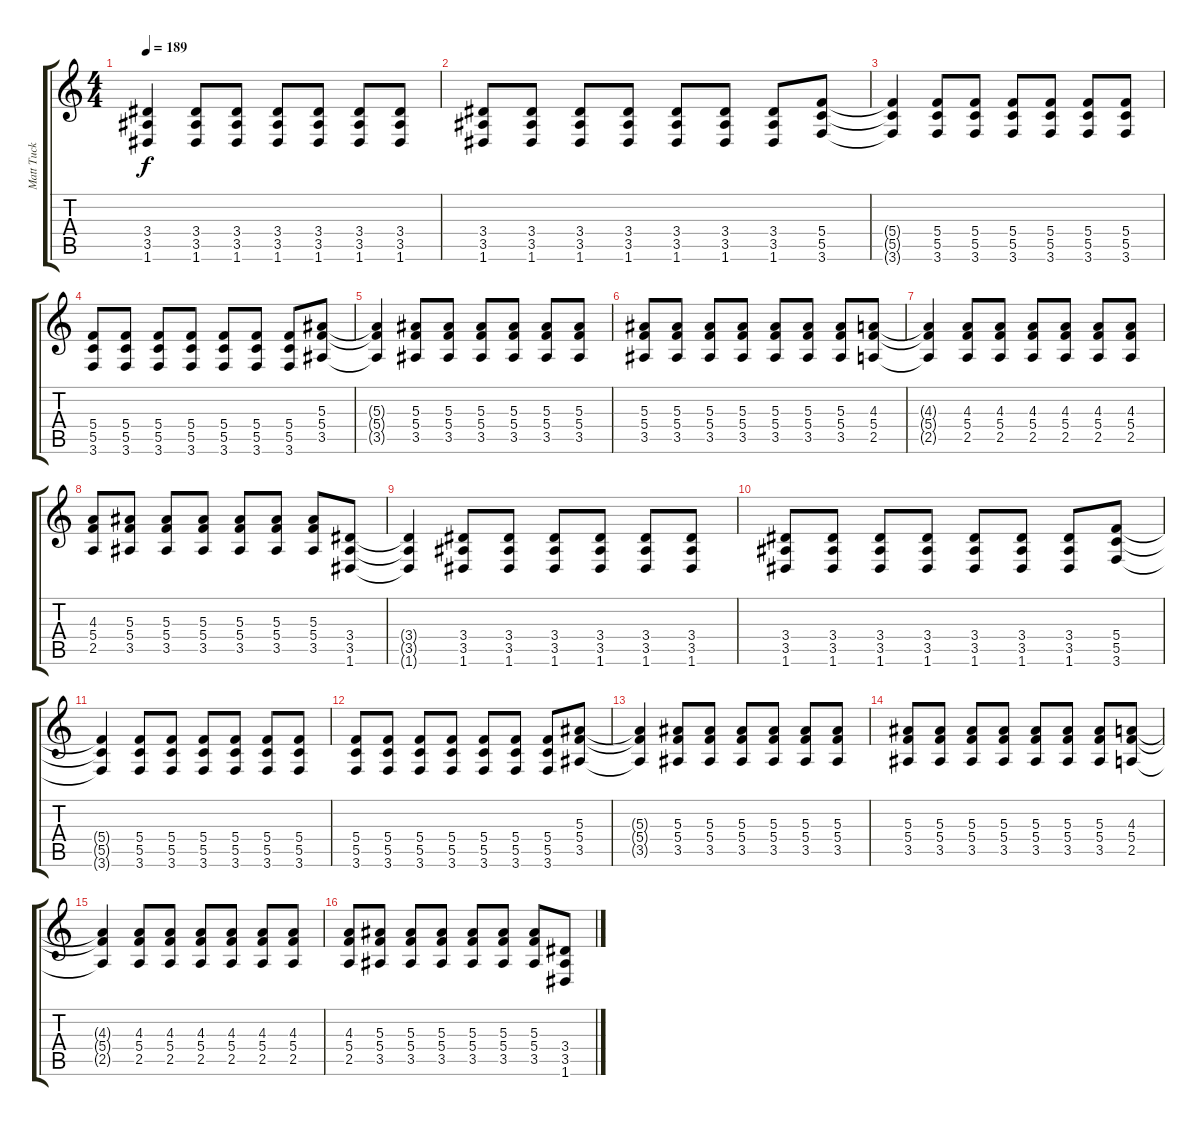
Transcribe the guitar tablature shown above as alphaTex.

\track ("Matt Tuck" "Matt Tuck") {instrument distortionguitar}
\staff {score tabs}
\tuning (D4 A3 F3 C3 G2 D2) {hide}
\ts (4 4)
\tempo 189
\clef g2
\ks c
(3.4{t} 3.5{t} 1.6{t}).4{dy f} (3.4 3.5 1.6).8 (3.4 3.5 1.6).8 (3.4 3.5 1.6).8 (3.4 3.5 1.6).8 (3.4 3.5 1.6).8 (3.4 3.5 1.6).8 |
(3.4 3.5 1.6).8 (3.4 3.5 1.6).8 (3.4 3.5 1.6).8 (3.4 3.5 1.6).8 (3.4 3.5 1.6).8 (3.4 3.5 1.6).8 (3.4 3.5 1.6).8 (5.4 5.5 3.6).8 |
(5.4{t} 5.5{t} 3.6{t}).4 (5.4 5.5 3.6).8 (5.4 5.5 3.6).8 (5.4 5.5 3.6).8 (5.4 5.5 3.6).8 (5.4 5.5 3.6).8 (5.4 5.5 3.6).8 |
(5.4 5.5 3.6).8 (5.4 5.5 3.6).8 (5.4 5.5 3.6).8 (5.4 5.5 3.6).8 (5.4 5.5 3.6).8 (5.4 5.5 3.6).8 (5.4 5.5 3.6).8 (5.3 5.4 3.5).8 |
(5.3{t} 5.4{t} 3.5{t}).4 (5.3 5.4 3.5).8 (5.3 5.4 3.5).8 (5.3 5.4 3.5).8 (5.3 5.4 3.5).8 (5.3 5.4 3.5).8 (5.3 5.4 3.5).8 |
(5.3 5.4 3.5).8 (5.3 5.4 3.5).8 (5.3 5.4 3.5).8 (5.3 5.4 3.5).8 (5.3 5.4 3.5).8 (5.3 5.4 3.5).8 (5.3 5.4 3.5).8 (4.3 5.4 2.5).8 |
(4.3{t} 5.4{t} 2.5{t}).4 (4.3 5.4 2.5).8 (4.3 5.4 2.5).8 (4.3 5.4 2.5).8 (4.3 5.4 2.5).8 (4.3 5.4 2.5).8 (4.3 5.4 2.5).8 |
(4.3 5.4 2.5).8 (5.3 5.4 3.5).8 (5.3 5.4 3.5).8 (5.3 5.4 3.5).8 (5.3 5.4 3.5).8 (5.3 5.4 3.5).8 (5.3 5.4 3.5).8 (3.4 3.5 1.6).8 |
(3.4{t} 3.5{t} 1.6{t}).4 (3.4 3.5 1.6).8 (3.4 3.5 1.6).8 (3.4 3.5 1.6).8 (3.4 3.5 1.6).8 (3.4 3.5 1.6).8 (3.4 3.5 1.6).8 |
(3.4 3.5 1.6).8 (3.4 3.5 1.6).8 (3.4 3.5 1.6).8 (3.4 3.5 1.6).8 (3.4 3.5 1.6).8 (3.4 3.5 1.6).8 (3.4 3.5 1.6).8 (5.4 5.5 3.6).8 |
(5.4{t} 5.5{t} 3.6{t}).4 (5.4 5.5 3.6).8 (5.4 5.5 3.6).8 (5.4 5.5 3.6).8 (5.4 5.5 3.6).8 (5.4 5.5 3.6).8 (5.4 5.5 3.6).8 |
(5.4 5.5 3.6).8 (5.4 5.5 3.6).8 (5.4 5.5 3.6).8 (5.4 5.5 3.6).8 (5.4 5.5 3.6).8 (5.4 5.5 3.6).8 (5.4 5.5 3.6).8 (5.3 5.4 3.5).8 |
(5.3{t} 5.4{t} 3.5{t}).4 (5.3 5.4 3.5).8 (5.3 5.4 3.5).8 (5.3 5.4 3.5).8 (5.3 5.4 3.5).8 (5.3 5.4 3.5).8 (5.3 5.4 3.5).8 |
(5.3 5.4 3.5).8 (5.3 5.4 3.5).8 (5.3 5.4 3.5).8 (5.3 5.4 3.5).8 (5.3 5.4 3.5).8 (5.3 5.4 3.5).8 (5.3 5.4 3.5).8 (4.3 5.4 2.5).8 |
(4.3{t} 5.4{t} 2.5{t}).4 (4.3 5.4 2.5).8 (4.3 5.4 2.5).8 (4.3 5.4 2.5).8 (4.3 5.4 2.5).8 (4.3 5.4 2.5).8 (4.3 5.4 2.5).8 |
(4.3 5.4 2.5).8 (5.3 5.4 3.5).8 (5.3 5.4 3.5).8 (5.3 5.4 3.5).8 (5.3 5.4 3.5).8 (5.3 5.4 3.5).8 (5.3 5.4 3.5).8 (3.4 3.5 1.6).8
